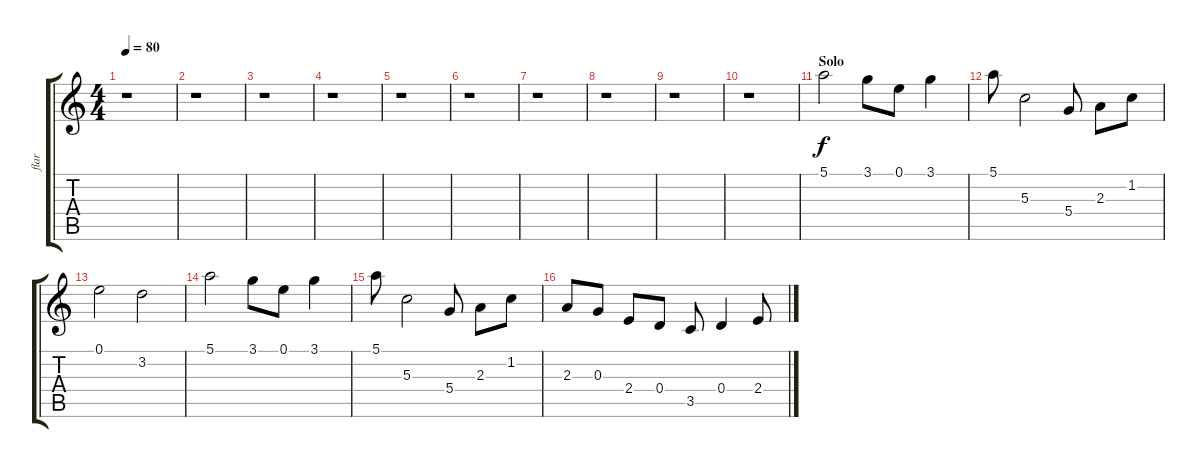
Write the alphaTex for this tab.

\track ("flar" "flar") {instrument guitarharmonics}
\staff {score tabs}
\tuning (E4 B3 G3 D3 A2 E2) {hide}
\ts (4 4)
\tempo 80
\clef g2
\ks c
r.1{dy f} |
r.1 |
r.1 |
r.1 |
r.1 |
r.1 |
r.1 |
r.1 |
r.1 |
r.1 |
\section ("" "Solo")
5.1.2 3.1.8 0.1.8 3.1.4 |
5.1.8 5.3.2 5.4.8 2.3.8 1.2.8 |
0.1.2 3.2.2 |
5.1.2 3.1.8 0.1.8 3.1.4 |
5.1.8 5.3.2 5.4.8 2.3.8 1.2.8 |
2.3.8 0.3.8 2.4.8 0.4.8 3.5.8 0.4.4 2.4.8
